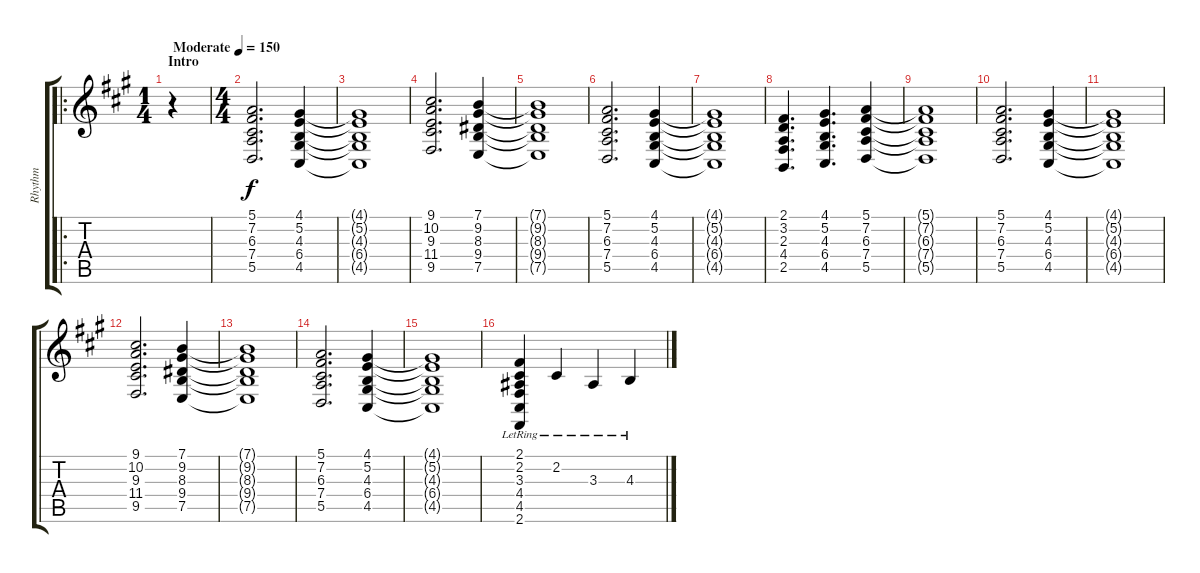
\track ("Rhythm" "Rhythm") {instrument electricpiano1}
\staff {score tabs}
\tuning (E4 B3 G3 D3 A2 E2) {hide}
\ro
\ts (1 4)
\section ("" "Intro")
\tempo (150 "Moderate")
\clef g2
\ks a
r.4{dy f instrument electricpiano1} |
\ts (4 4)
(5.1 7.2 6.3 7.4 5.5).2{d} (4.1 5.2 4.3 6.4 4.5).4 |
(4.1{t} 5.2{t} 4.3{t} 6.4{t} 4.5{t}).1 |
(9.1 10.2 9.3 11.4 9.5).2{d} (7.1 9.2 8.3 9.4 7.5).4 |
(7.1{t} 9.2{t} 8.3{t} 9.4{t} 7.5{t}).1 |
(5.1 7.2 6.3 7.4 5.5).2{d} (4.1 5.2 4.3 6.4 4.5).4 |
(4.1{t} 5.2{t} 4.3{t} 6.4{t} 4.5{t}).1 |
(2.1 3.2 2.3 4.4 2.5).4{d} (4.1 5.2 4.3 6.4 4.5).4{d} (5.1 7.2 6.3 7.4 5.5).4 |
(5.1{t} 7.2{t} 6.3{t} 7.4{t} 5.5{t}).1 |
(5.1 7.2 6.3 7.4 5.5).2{d} (4.1 5.2 4.3 6.4 4.5).4 |
(4.1{t} 5.2{t} 4.3{t} 6.4{t} 4.5{t}).1 |
(9.1 10.2 9.3 11.4 9.5).2{d} (7.1 9.2 8.3 9.4 7.5).4 |
(7.1{t} 9.2{t} 8.3{t} 9.4{t} 7.5{t}).1 |
(5.1 7.2 6.3 7.4 5.5).2{d} (4.1 5.2 4.3 6.4 4.5).4 |
(4.1{t} 5.2{t} 4.3{t} 6.4{t} 4.5{t}).1 |
(2.1{lr} 2.2{lr} 3.3{lr} 4.4{lr} 4.5{lr} 2.6{lr}).4 2.2{lr}.4 3.3{lr}.4 4.3{lr}.4
